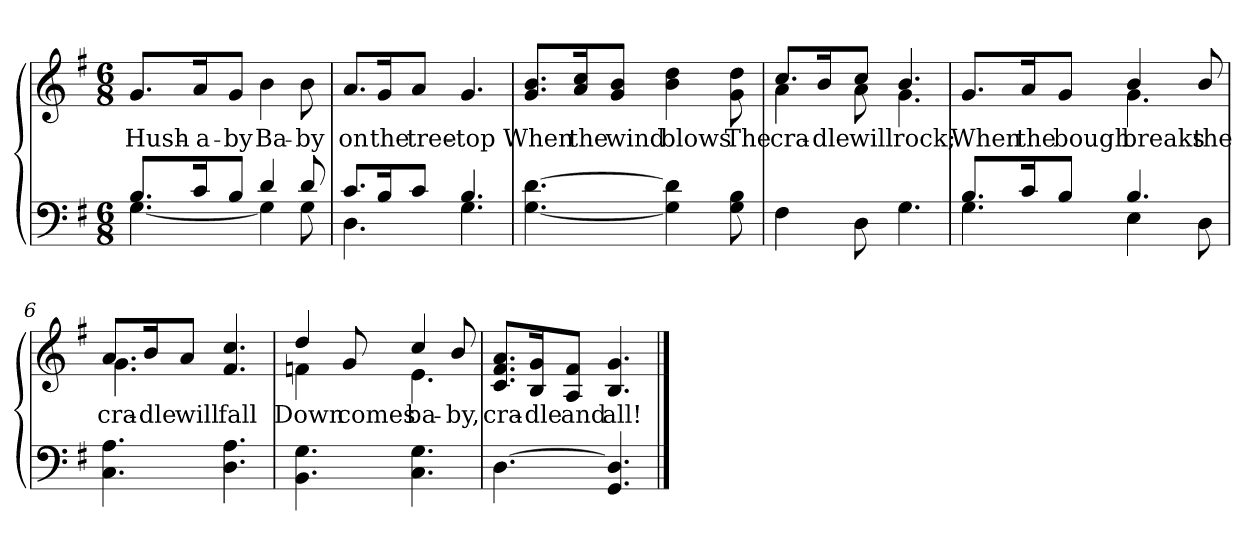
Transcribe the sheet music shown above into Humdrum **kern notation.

**kern	**kern	**text
*part1	*part1	*part1
*staff2	*staff1	*staff1
*clefF4	*clefG2	*
*k[f#]	*k[f#]	*
*G:	*G:	*
*M6/8	*M6/8	*
=1	=1	=1
*^	*	*
!	!	!	!LO:LY:b
8.B/L	[<4.G\	8.g/L	Hush-
!	!	!	!LO:LY:b
16c/k	.	16a/k	-a-
!	!	!	!LO:LY:b
8B/J	.	8g/J	-by
!	!	!	!LO:LY:b
4d/	4G\]	4b\	Ba-
!	!	!	!LO:LY:b
8d/	8G\	8b\	-by
=2	=2	=2	=2
!	!	!	!LO:LY:b
8.c/L	4.D\	8.a/L	on
!	!	!	!LO:LY:b
16B/k	.	16g/k	the
!	!	!	!LO:LY:b
8c/J	.	8a/J	tree-
!	!	!	!LO:LY:b
4.B/	4.G\	4.g/	-top
!!LO:LB:g=z
=3	=3	=3	=3
!	!	!	!LO:LY:b
*v	*v	*	*
[4.G\ [4.d\	8.g/ 8.b/L	When
!	!	!LO:LY:b
.	16a/ 16cc/k	the
!	!	!LO:LY:b
.	8g/ 8b/J	wind
!	!	!LO:LY:b
4G\] 4d\]	4b\ 4dd\	blows
!	!	!LO:LY:b
8G\ 8B\	8g\ 8dd\	The
=4	=4	=4
!	!	!LO:LY:b
*	*^	*
4F#\	8.cc/L	4a\	cra-
!	!	!	!LO:LY:b
.	16b/k	.	-dle
!	!	!	!LO:LY:b
8D\	8cc/J	8a\	will
!	!	!	!LO:LY:b
4.G\	4.b/	4.g\	rock;
=5	=5	=5	=5
*^	*	*	*
!	!	!	!	!LO:LY:b
8.B/L	4.G\	8.g/L	4.ryy	When
!	!	!	!	!LO:LY:b
16c/k	.	16a/k	.	the
!	!	!	!	!LO:LY:b
8B/J	.	8g/J	.	bough
!	!	!	!	!LO:LY:b
4.B/	4E\	4b/	4.g\	breaks
!	!	!	!	!LO:LY:b
.	8D\	8b/	.	the
!!LO:LB:g=z	!!
=6	=6	=6	=6	=6
!	!	!	!	!LO:LY:b
*v	*v	*	*	*
4.C\ 4.A\	8.a/L	4.g\	cra-
!	!	!	!LO:LY:b
.	16b/k	.	-dle
!	!	!	!LO:LY:b
.	8a/J	.	will
!	!	!	!LO:LY:b
4.D\ 4.A\	4.f#/ 4.cc/	4.ryy	fall
=7	=7	=7	=7
!	!	!	!LO:LY:b
4.BB\ 4.G\	4dd/	4fn\	Down
!	!	!	!LO:LY:b
.	8g/	8ryy	comes
!	!	!	!LO:LY:b
4.C\ 4.G\	4cc/	4.e\	ba-
!	!	!	!LO:LY:b
.	8b/	.	-by,
*	*v	*v	*
=8	=8	=8
!	!	!LO:LY:b
[4.D\	8.c/ 8.f#/ 8.a/L	cra-
!	!	!LO:LY:b
.	16B/ 16g/k	-dle
!	!	!LO:LY:b
.	8A/ 8f#/J	and
!	!	!LO:LY:b
4.GG/ 4.D/]	4.B/ 4.g/	all!
==	==	==
*-	*-	*-
